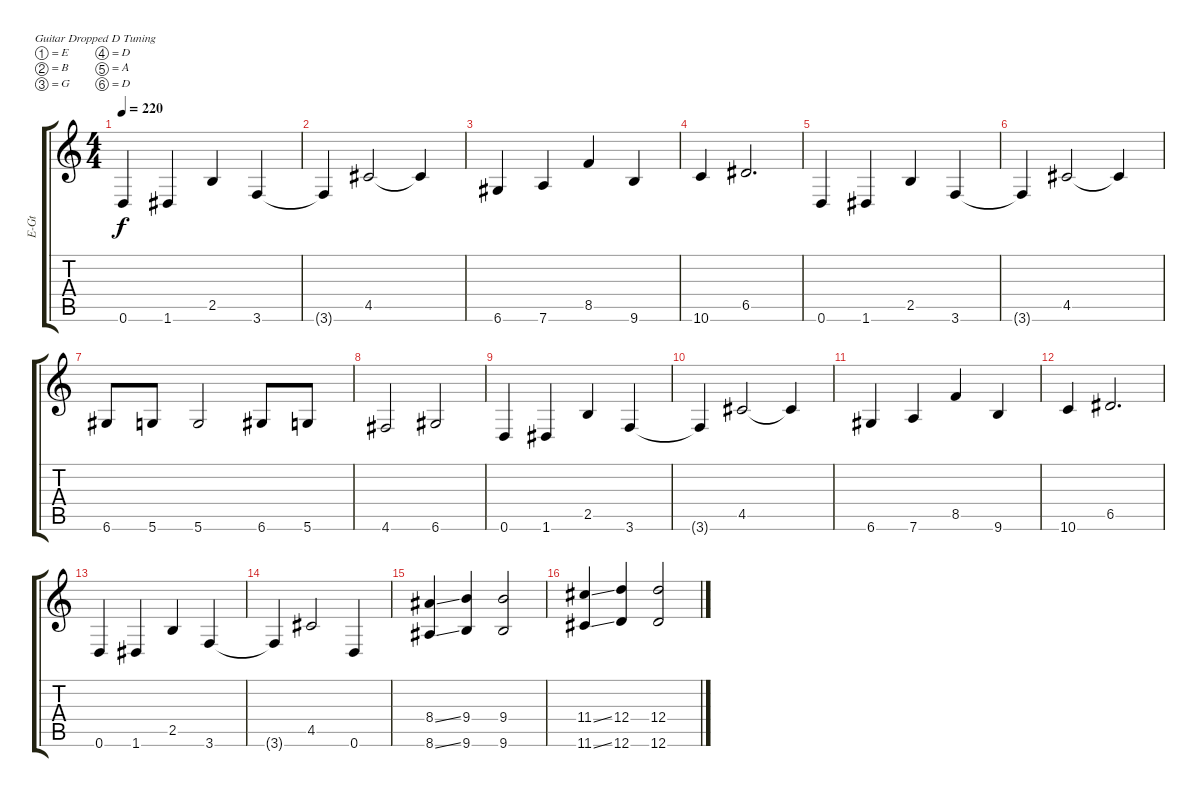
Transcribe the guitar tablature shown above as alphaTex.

\bracketExtendMode groupsimilarinstruments
\otherSystemsTrackNameOrientation horizontal
\track ("Guitar-spare" "E-Gt") {instrument distortionguitar}
\staff {score tabs}
\tuning (E4 B3 G3 D3 A2 D2)
\ts (4 4)
\tempo 220
\clef g2
\ks c
0.6.4{dy f beam Up} 1.6{acc #}.4{beam Up} 2.5.4{beam Up} 3.6.4{beam Up} |
3.6{t}.4{beam Up} 4.5{acc #}.2{beam Up} 4.5{t acc #}.4{beam Up} |
6.6{acc #}.4{beam Up} 7.6.4{beam Up} 8.5.4{beam Up} 9.6.4{beam Up} |
10.6.4{beam Up} 6.5{acc #}.2{d beam Up} |
0.6.4{beam Up} 1.6{acc #}.4{beam Up} 2.5.4{beam Up} 3.6.4{beam Up} |
3.6{t}.4{beam Up} 4.5{acc #}.2{beam Up} 4.5{t acc #}.4{beam Up} |
6.6{acc #}.8{beam Up} 5.6.8{beam Up} 5.6.2{beam Up} 6.6{acc #}.8{beam Up} 5.6.8{beam Up} |
4.6{acc #}.2{beam Up} 6.6{acc #}.2{beam Up} |
0.6.4{beam Up} 1.6{acc #}.4{beam Up} 2.5.4{beam Up} 3.6.4{beam Up} |
3.6{t}.4{beam Up} 4.5{acc #}.2{beam Up} 4.5{t acc #}.4{beam Up} |
6.6{acc #}.4{beam Up} 7.6.4{beam Up} 8.5.4{beam Up} 9.6.4{beam Up} |
10.6.4{beam Up} 6.5{acc #}.2{d beam Up} |
0.6.4{beam Up} 1.6{acc #}.4{beam Up} 2.5.4{beam Up} 3.6.4{beam Up} |
3.6{t}.4{beam Up} 4.5{acc #}.2{beam Up} 0.6.4{beam Up} |
(8.4{ss acc #} 8.6{ss acc #}).4{beam Up} (9.4 9.6).4{beam Up} (9.4 9.6).2{beam Up} |
(11.4{ss acc #} 11.6{ss acc #}).4{beam Up} (12.4 12.6).4{beam Up} (12.4 12.6).2{beam Up}
